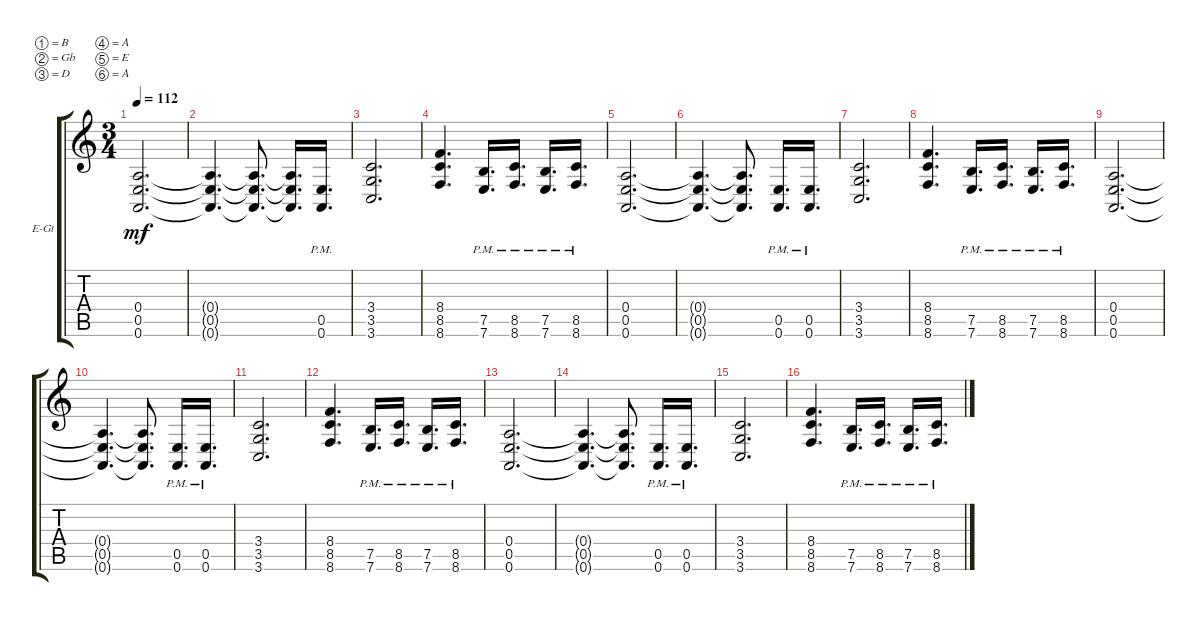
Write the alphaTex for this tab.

\bracketExtendMode groupsimilarinstruments
\firstSystemTrackNameOrientation horizontal
\otherSystemsTrackNameOrientation horizontal
\track ("Right" "E-Gt") {instrument distortionguitar}
\staff {score tabs}
\tuning (B3 Gb3 D3 A2 E2 A1)
\ts (3 4)
\tempo 112
\clef g2
\ks c
(0.6 0.5 0.4).2{d dy mf instrument distortionguitar} |
(0.6{t} 0.5{t} 0.4{t}).4{d} (0.6{t} 0.5{t} 0.4{t}).8{d} (0.4{t} 0.5{t} 0.6{t}).16{d} (0.6{pm} 0.5{pm}).16{d} |
(3.6 3.5 3.4).2{d} |
(8.6 8.5 8.4).4{d} (7.6{pm} 7.5{pm}).16{d} (8.6{pm} 8.5{pm}).16{d} (7.6{pm} 7.5{pm}).16{d} (8.6{pm} 8.5{pm}).16{d} |
(0.6 0.5 0.4).2{d} |
(0.6{t} 0.5{t} 0.4{t}).4{d} (0.6{t} 0.5{t} 0.4{t}).8{d} (0.5{pm} 0.6{pm}).16{d} (0.6{pm} 0.5{pm}).16{d} |
(3.6 3.5 3.4).2{d} |
(8.6 8.5 8.4).4{d} (7.6{pm} 7.5{pm}).16{d} (8.6{pm} 8.5{pm}).16{d} (7.6{pm} 7.5{pm}).16{d} (8.6{pm} 8.5{pm}).16{d} |
(0.6 0.5 0.4).2{d} |
(0.6{t} 0.5{t} 0.4{t}).4{d} (0.6{t} 0.5{t} 0.4{t}).8{d} (0.5{pm} 0.6{pm}).16{d} (0.6{pm} 0.5{pm}).16{d} |
(3.6 3.5 3.4).2{d} |
(8.6 8.5 8.4).4{d} (7.6{pm} 7.5{pm}).16{d} (8.6{pm} 8.5{pm}).16{d} (7.6{pm} 7.5{pm}).16{d} (8.6{pm} 8.5{pm}).16{d} |
(0.6 0.5 0.4).2{d} |
(0.6{t} 0.5{t} 0.4{t}).4{d} (0.6{t} 0.5{t} 0.4{t}).8{d} (0.5{pm} 0.6{pm}).16{d} (0.6{pm} 0.5{pm}).16{d} |
(3.6 3.5 3.4).2{d} |
(8.6 8.5 8.4).4{d} (7.6{pm} 7.5{pm}).16{d} (8.6{pm} 8.5{pm}).16{d} (7.6{pm} 7.5{pm}).16{d} (8.6{pm} 8.5{pm}).16{d}
